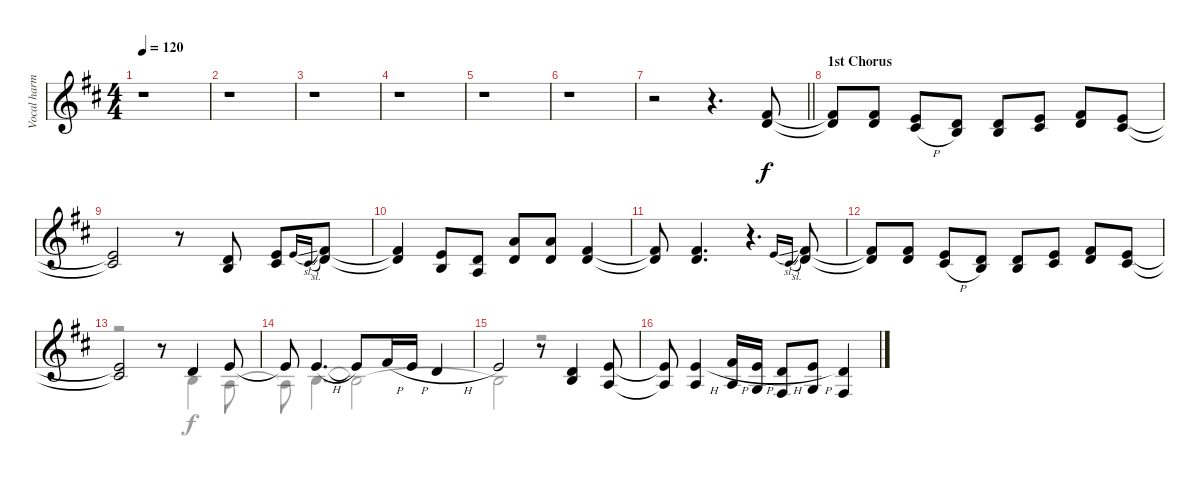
\track ("Vocal harmonies" "Vocal harm") {instrument synthvoice}
\staff {score}
\tuning (E4 B3 G3 D3 A2 E2) {hide}
\voice
\ts (4 4)
\tempo 120
\clef g2
\ks d
r.1{dy f} |
r.1 |
r.1 |
r.1 |
r.1 |
r.1 |
\barLineRight lightlight
r.2 r.4{d} (7.2 7.3).8 |
\section ("" "1st Chorus")
(7.2{t} 7.3{t}).8 (7.2 7.3).8 (5.2{h} 6.3{h}).8 (3.2 4.3).8 (3.2 4.3).8 (5.2 6.3).8 (7.2 7.3).8 (5.2 6.3).8 |
(5.2{t} 6.3{t}).2 r.8 (3.2 4.3).8 (5.2 6.3).8 5.2{sl}.16{gr onbeat} 6.3{sl}.16{gr onbeat} (7.2 7.3).8 |
(7.2{t} 7.3{t}).4 (5.2 4.3).8 (3.2 2.3).8 (5.1 7.3).8 (5.1 7.3).8 (7.2 7.3).4 |
(7.2{t} 7.3{t}).8 (7.2 7.3).4{d} r.4{d} 5.2{sl}.16{gr onbeat} 6.3{sl}.16{gr onbeat} (7.2 7.3).8 |
(7.2{t} 7.3{t}).8 (7.2 7.3).8 (5.2{h} 6.3{h}).8 (3.2 4.3).8 (3.2 4.3).8 (5.2 6.3).8 (7.2 7.3).8 (5.2 6.3).8 |
(5.2{t} 6.3{t}).2 r.8 3.2.4 5.2.8 |
5.2{t}.8 5.2{h}.4{d} 5.2{t}.8 7.2{h}.16 5.2{h}.16 3.2{h}.4 |
5.2.2 r.8 (3.2 4.3).4 (5.2 2.3).8 |
(5.2{t} 2.3{t}).8 (5.2{h} 2.3).4 (7.2{h} 7.4).16 (5.2{h} 5.4).16 (3.2{h} 4.4).8 (5.2{h} 5.4).8 (3.2 4.4).4
\voice
\clef g2
\ottava regular
\simile none
\ks d
|
|
|
|
|
|
\barLineRight lightlight
|
|
|
|
|
|
r.2 r.8 4.3.4 2.3.8 |
2.3{t}.8 4.3.4{d} 4.3{t}.2 |
4.3{t}.2 r.2 |
